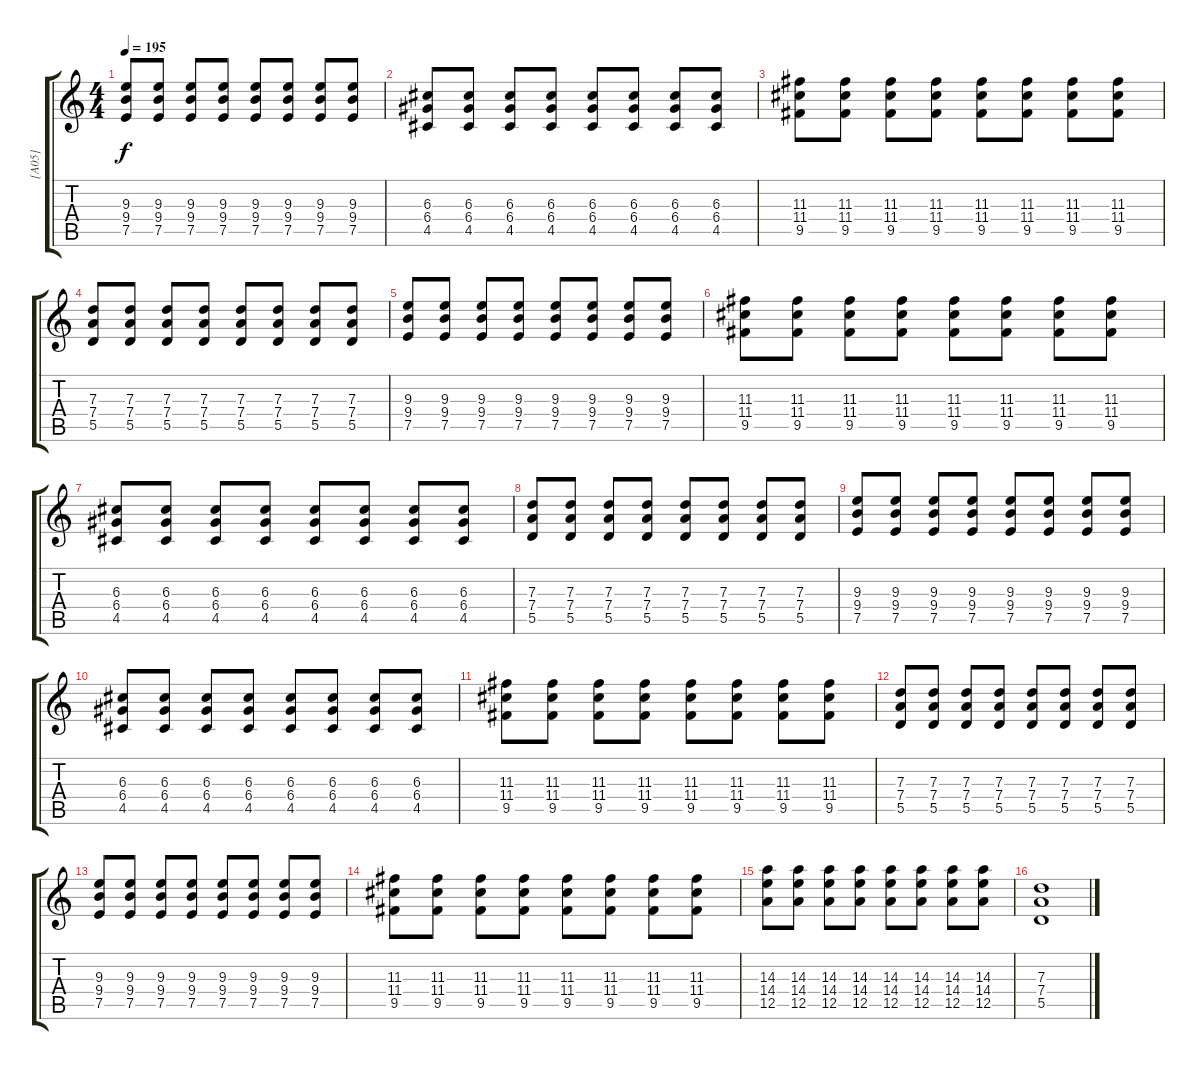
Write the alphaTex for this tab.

\track ("[A05]" "[A05]") {instrument overdrivenguitar}
\staff {score tabs}
\tuning (E4 B3 G3 D3 A2 E2) {hide}
\ts (4 4)
\tempo 195
\clef g2
\ks c
(9.3 9.4 7.5).8{dy f} (9.3 9.4 7.5).8 (9.3 9.4 7.5).8 (9.3 9.4 7.5).8 (9.3 9.4 7.5).8 (9.3 9.4 7.5).8 (9.3 9.4 7.5).8 (9.3 9.4 7.5).8 |
(6.3 6.4 4.5).8 (6.3 6.4 4.5).8 (6.3 6.4 4.5).8 (6.3 6.4 4.5).8 (6.3 6.4 4.5).8 (6.3 6.4 4.5).8 (6.3 6.4 4.5).8 (6.3 6.4 4.5).8 |
(11.3 11.4 9.5).8 (11.3 11.4 9.5).8 (11.3 11.4 9.5).8 (11.3 11.4 9.5).8 (11.3 11.4 9.5).8 (11.3 11.4 9.5).8 (11.3 11.4 9.5).8 (11.3 11.4 9.5).8 |
(7.3 7.4 5.5).8 (7.3 7.4 5.5).8 (7.3 7.4 5.5).8 (7.3 7.4 5.5).8 (7.3 7.4 5.5).8 (7.3 7.4 5.5).8 (7.3 7.4 5.5).8 (7.3 7.4 5.5).8 |
(9.3 9.4 7.5).8 (9.3 9.4 7.5).8 (9.3 9.4 7.5).8 (9.3 9.4 7.5).8 (9.3 9.4 7.5).8 (9.3 9.4 7.5).8 (9.3 9.4 7.5).8 (9.3 9.4 7.5).8 |
(11.3 11.4 9.5).8 (11.3 11.4 9.5).8 (11.3 11.4 9.5).8 (11.3 11.4 9.5).8 (11.3 11.4 9.5).8 (11.3 11.4 9.5).8 (11.3 11.4 9.5).8 (11.3 11.4 9.5).8 |
(6.3 6.4 4.5).8 (6.3 6.4 4.5).8 (6.3 6.4 4.5).8 (6.3 6.4 4.5).8 (6.3 6.4 4.5).8 (6.3 6.4 4.5).8 (6.3 6.4 4.5).8 (6.3 6.4 4.5).8 |
(7.3 7.4 5.5).8 (7.3 7.4 5.5).8 (7.3 7.4 5.5).8 (7.3 7.4 5.5).8 (7.3 7.4 5.5).8 (7.3 7.4 5.5).8 (7.3 7.4 5.5).8 (7.3 7.4 5.5).8 |
(9.3 9.4 7.5).8 (9.3 9.4 7.5).8 (9.3 9.4 7.5).8 (9.3 9.4 7.5).8 (9.3 9.4 7.5).8 (9.3 9.4 7.5).8 (9.3 9.4 7.5).8 (9.3 9.4 7.5).8 |
(6.3 6.4 4.5).8 (6.3 6.4 4.5).8 (6.3 6.4 4.5).8 (6.3 6.4 4.5).8 (6.3 6.4 4.5).8 (6.3 6.4 4.5).8 (6.3 6.4 4.5).8 (6.3 6.4 4.5).8 |
(11.3 11.4 9.5).8 (11.3 11.4 9.5).8 (11.3 11.4 9.5).8 (11.3 11.4 9.5).8 (11.3 11.4 9.5).8 (11.3 11.4 9.5).8 (11.3 11.4 9.5).8 (11.3 11.4 9.5).8 |
(7.3 7.4 5.5).8 (7.3 7.4 5.5).8 (7.3 7.4 5.5).8 (7.3 7.4 5.5).8 (7.3 7.4 5.5).8 (7.3 7.4 5.5).8 (7.3 7.4 5.5).8 (7.3 7.4 5.5).8 |
(9.3 9.4 7.5).8 (9.3 9.4 7.5).8 (9.3 9.4 7.5).8 (9.3 9.4 7.5).8 (9.3 9.4 7.5).8 (9.3 9.4 7.5).8 (9.3 9.4 7.5).8 (9.3 9.4 7.5).8 |
(11.3 11.4 9.5).8 (11.3 11.4 9.5).8 (11.3 11.4 9.5).8 (11.3 11.4 9.5).8 (11.3 11.4 9.5).8 (11.3 11.4 9.5).8 (11.3 11.4 9.5).8 (11.3 11.4 9.5).8 |
(14.3 14.4 12.5).8 (14.3 14.4 12.5).8 (14.3 14.4 12.5).8 (14.3 14.4 12.5).8 (14.3 14.4 12.5).8 (14.3 14.4 12.5).8 (14.3 14.4 12.5).8 (14.3 14.4 12.5).8 |
(7.3 7.4 5.5).1
